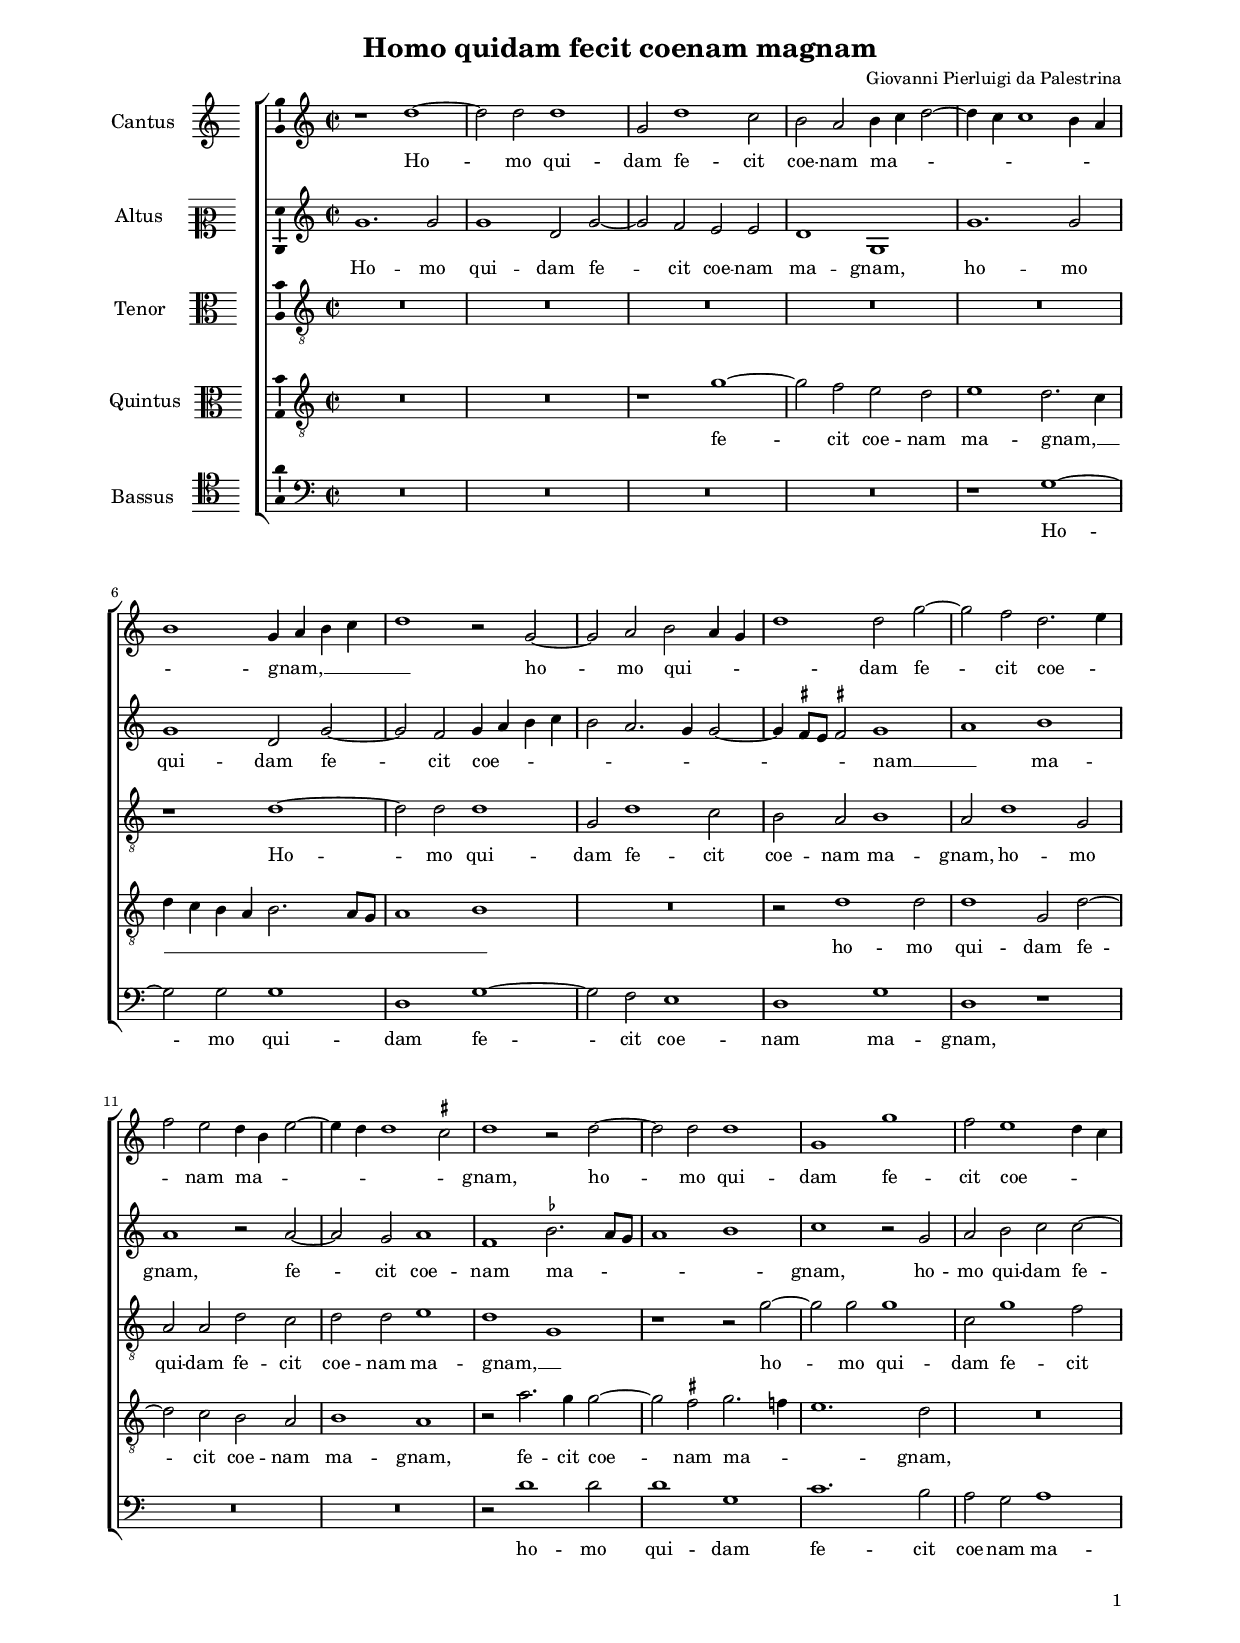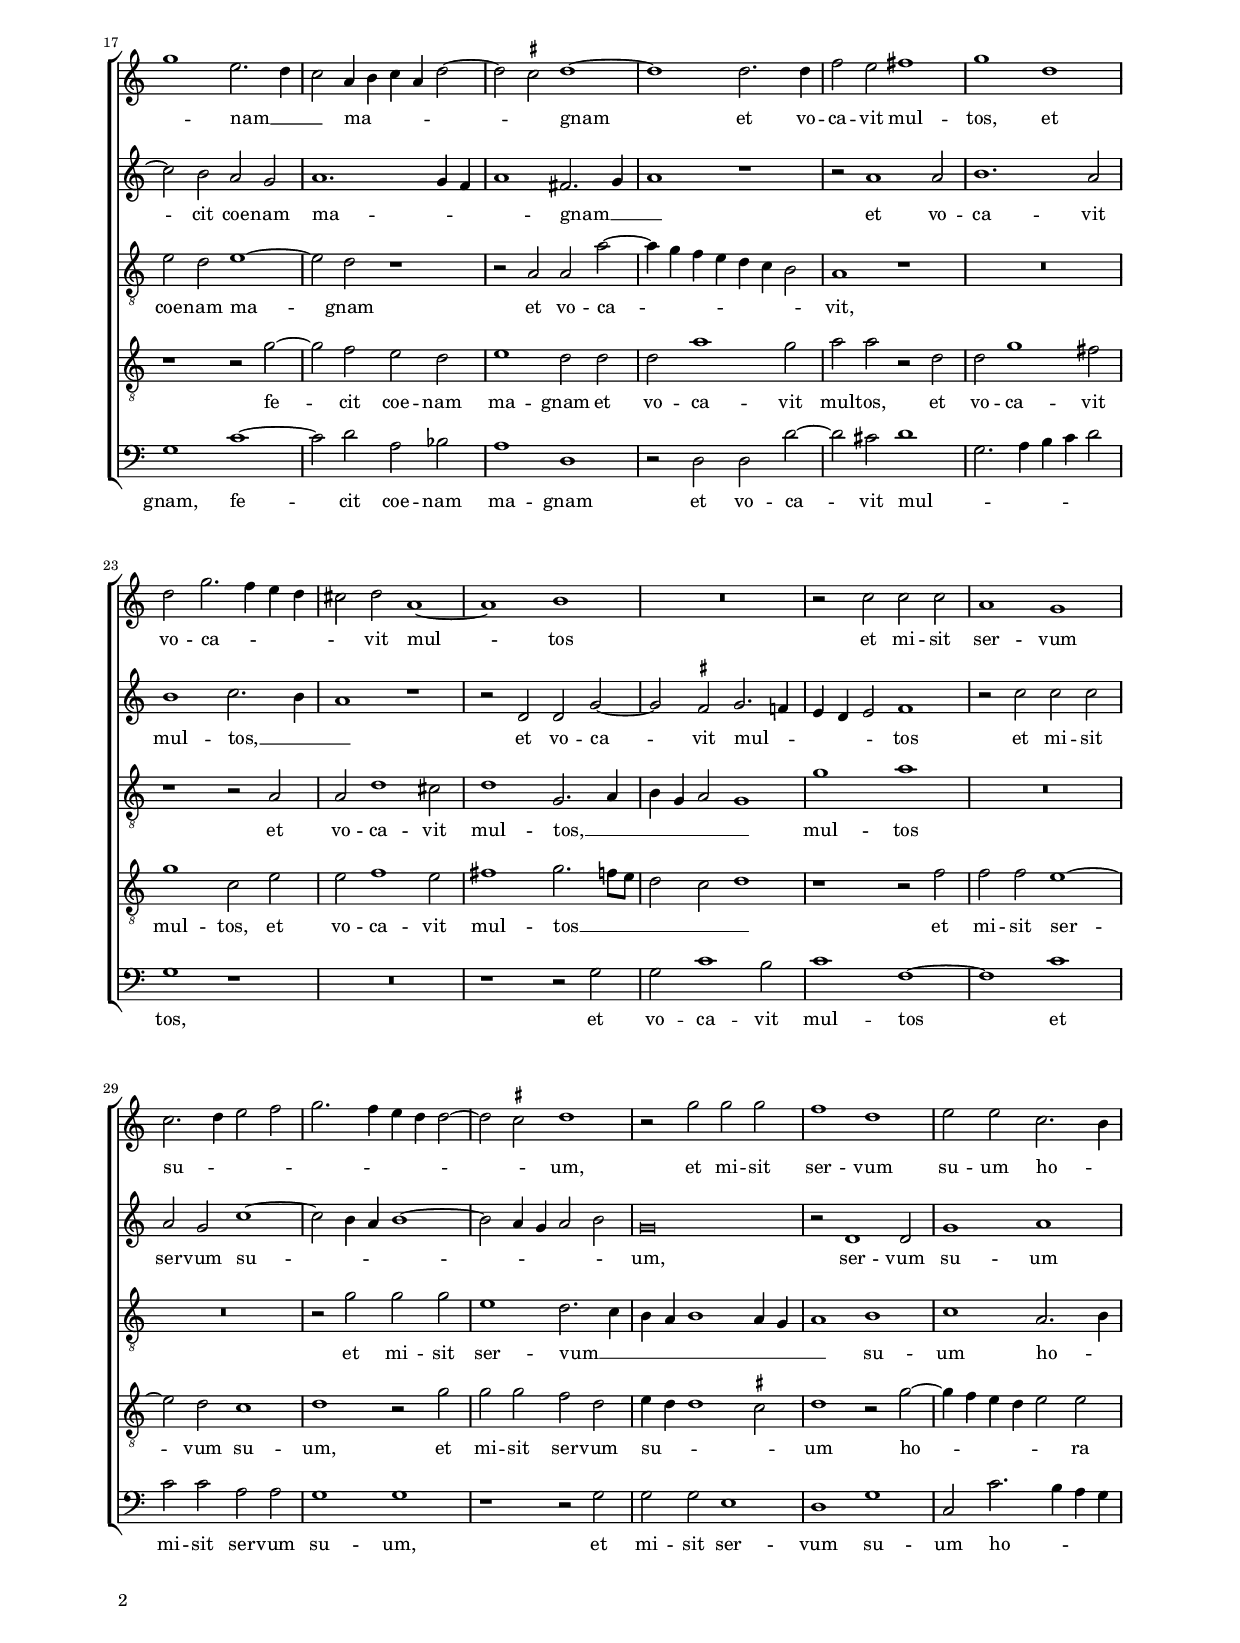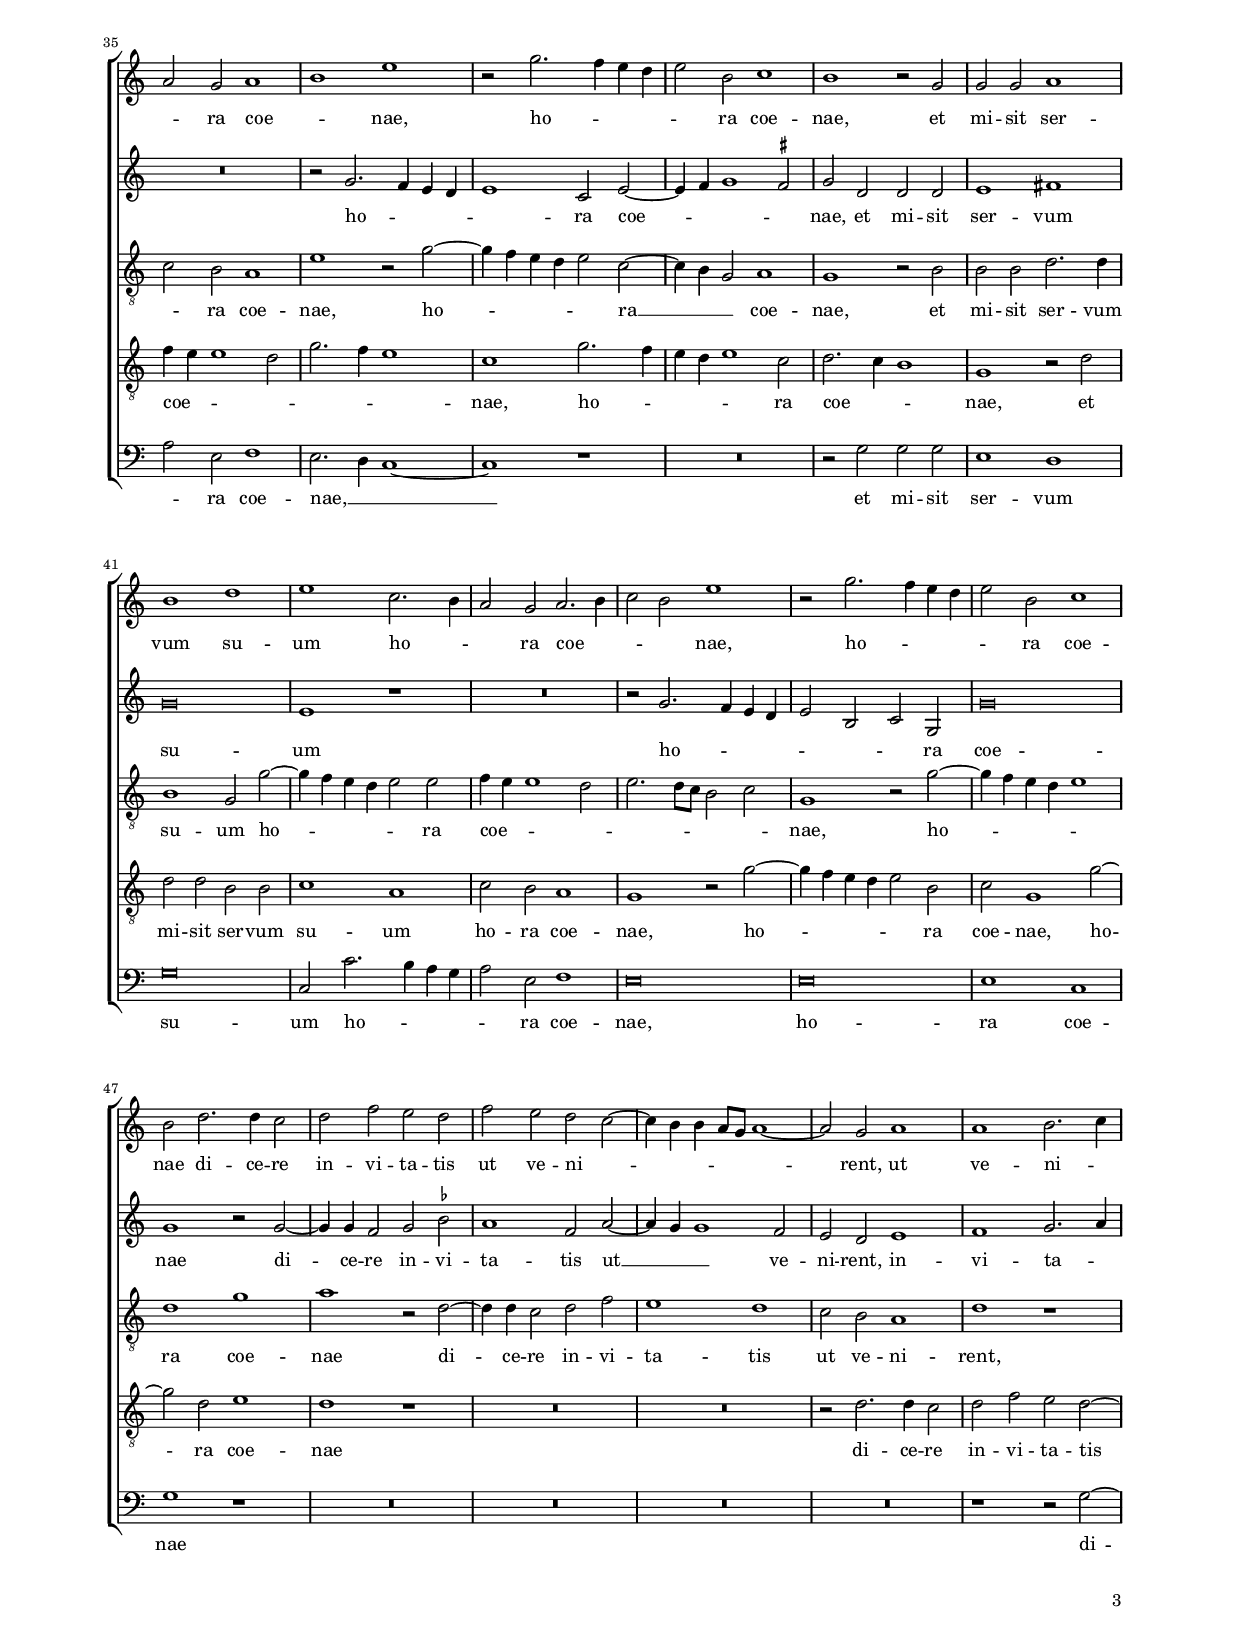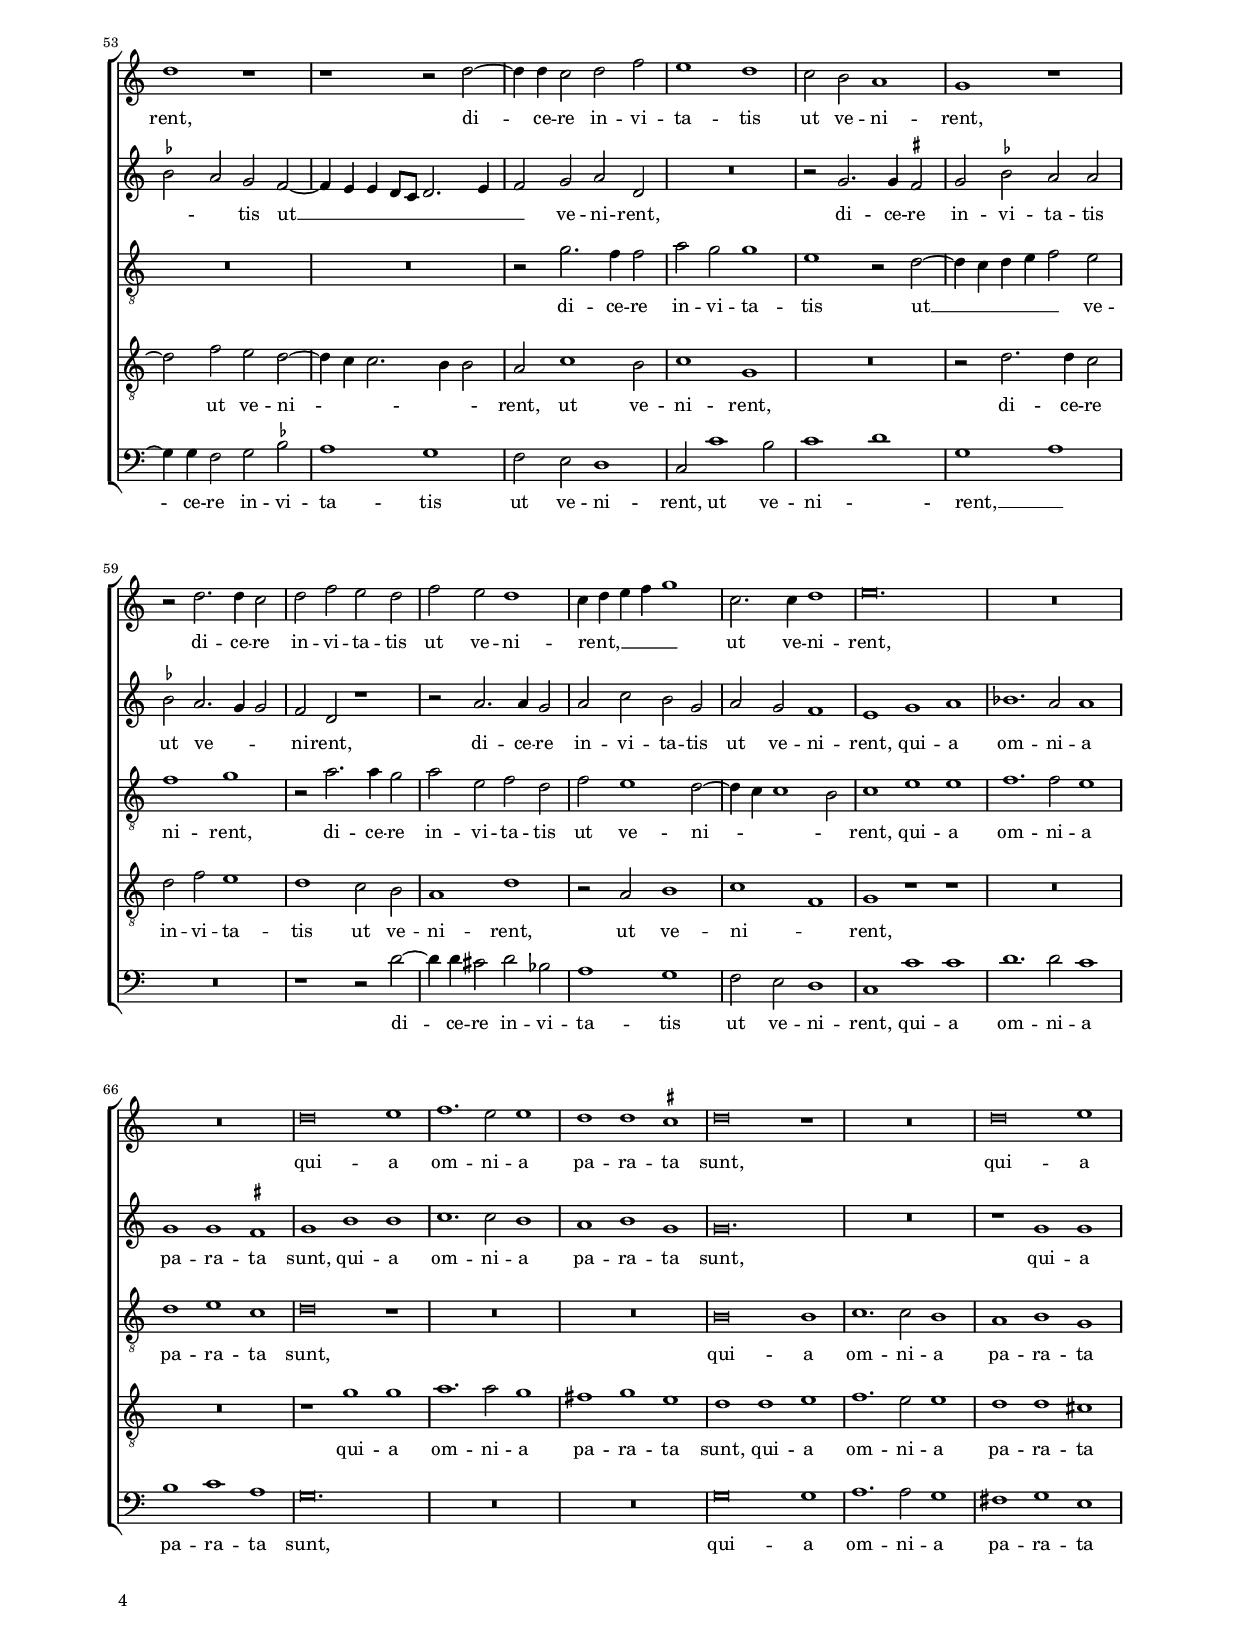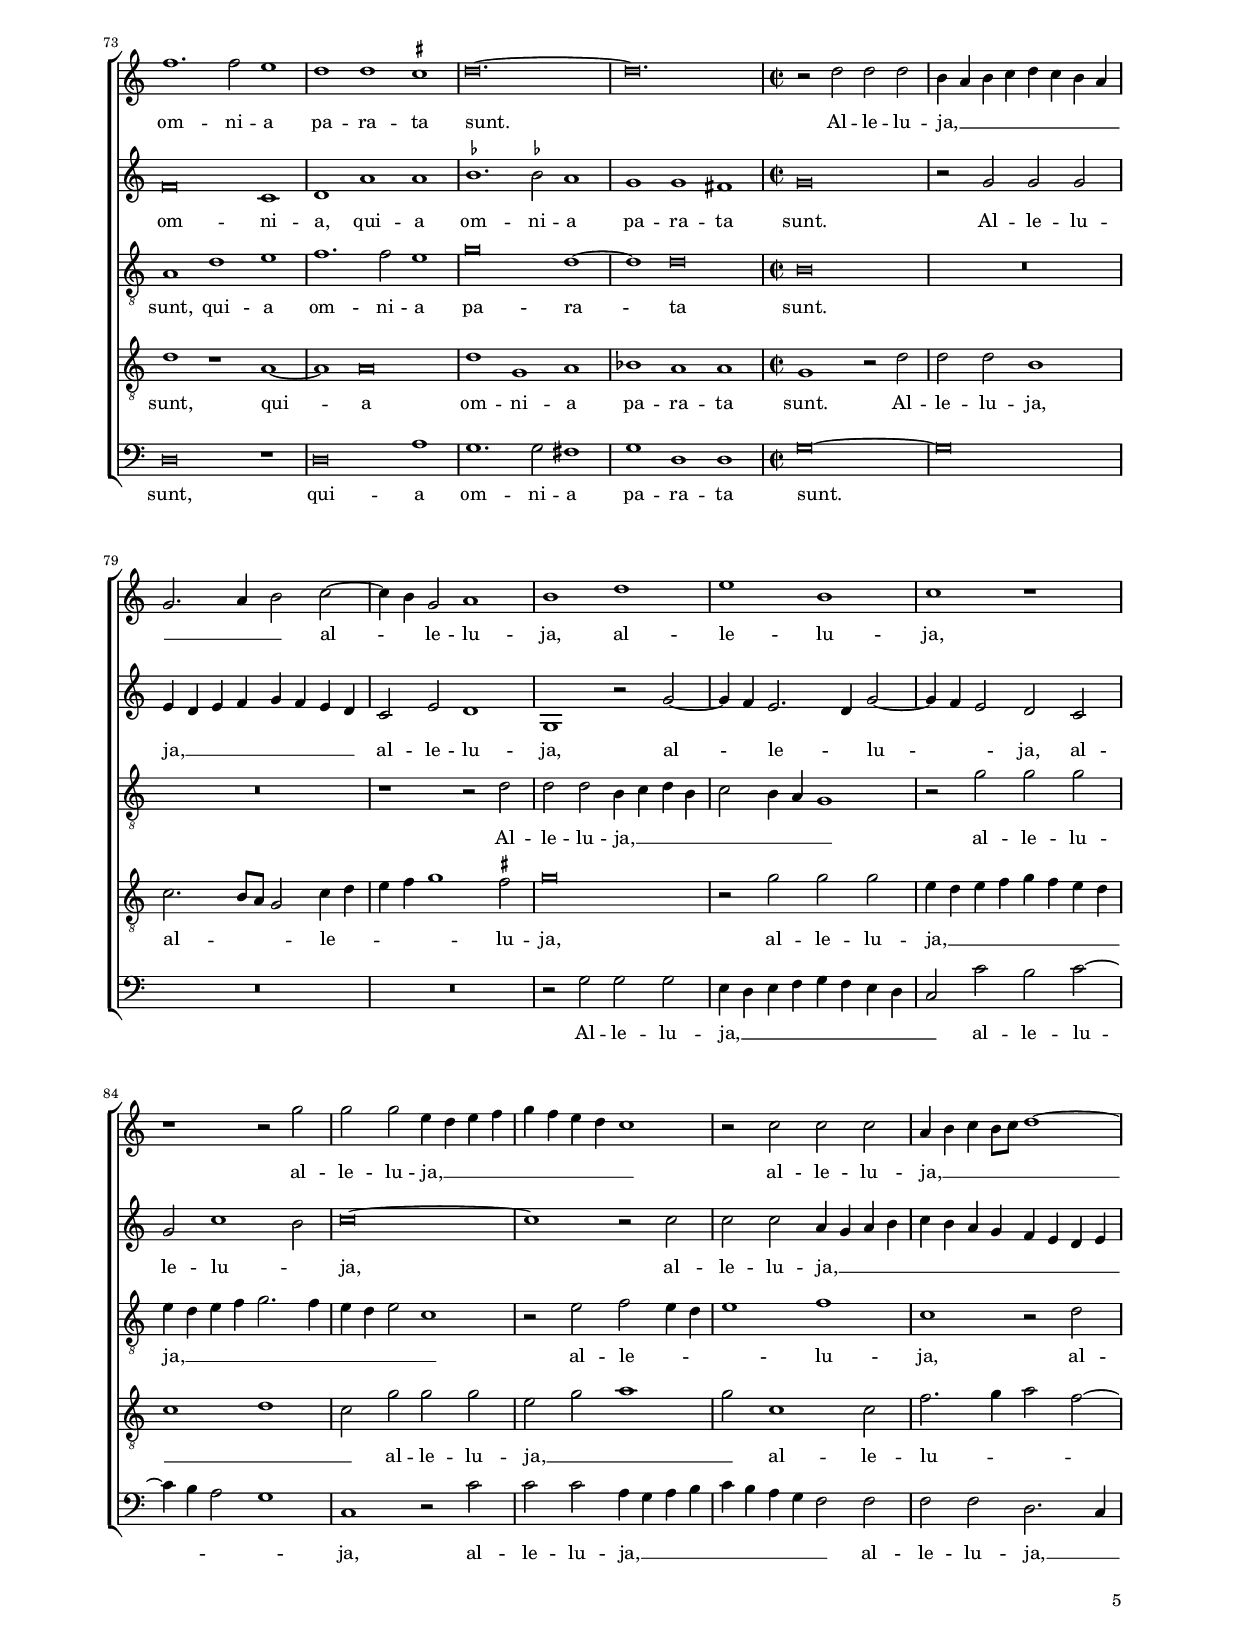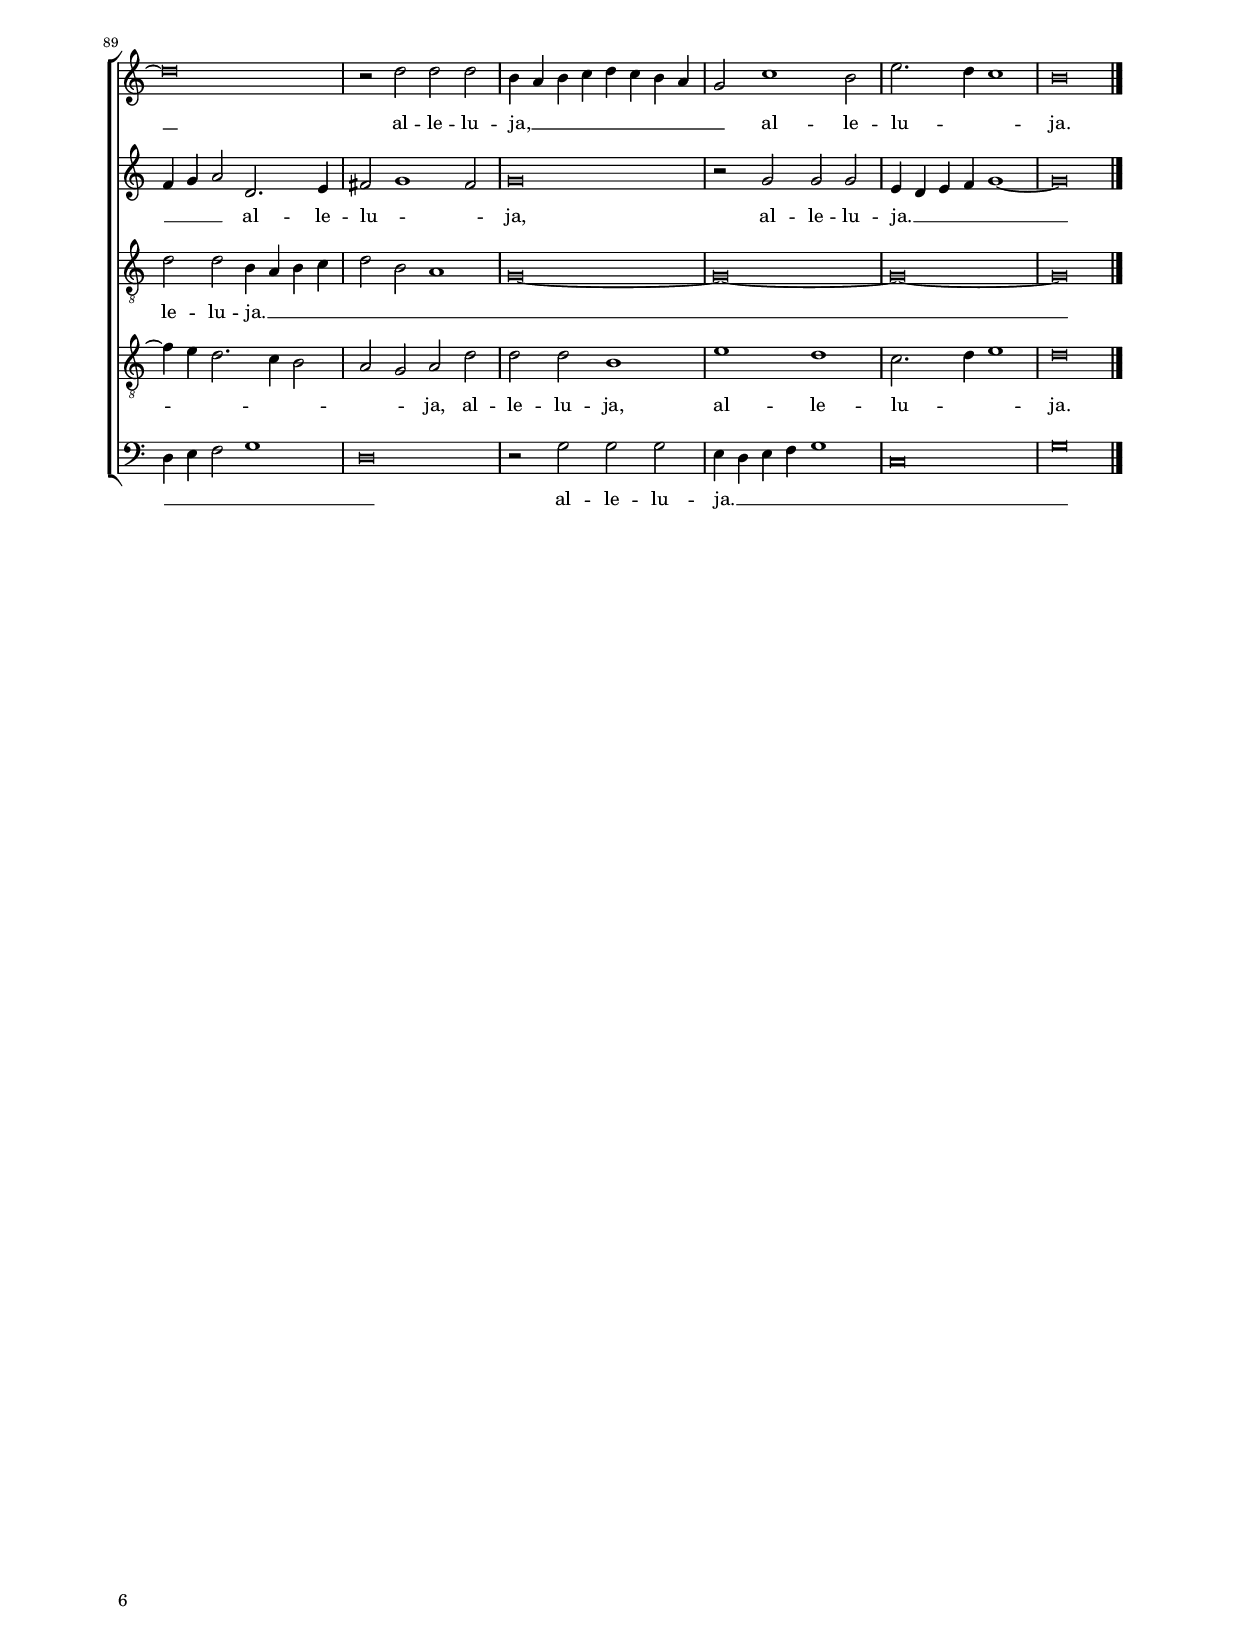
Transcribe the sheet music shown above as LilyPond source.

\header
{
  title="Homo quidam fecit coenam magnam"
  composer="Giovanni Pierluigi da Palestrina"
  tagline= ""
}

\version "2.20.0"
\include "deutsch.ly"
#(set-global-staff-size 15)
% #(set-default-paper-size "letter")
#(ly:set-option 'point-and-click #f)


timeGlyphPhi =
#(ly:make-stencil
  `(path 0.001
    `(moveto  -1.06 0.0
      curveto -1.06 -0.60 -0.60 -1.06  0.00 -1.06
      curveto  0.60 -1.06  1.06 -0.60  1.06  0.00
      curveto  1.06  0.60  0.60  1.06  0.00  1.06
      curveto -0.60  1.06 -1.06  0.60 -1.06  0.00
      lineto  -0.50  0.00
      lineto  -0.50  0.34
      curveto -0.50  0.64 -0.30  0.94  0.00  0.94
      curveto  0.30  0.94  0.50  0.64  0.50  0.34
      lineto   0.50 -0.34
      curveto  0.50 -0.64  0.34 -0.94  0.00 -0.94
      curveto -0.30 -0.94 -0.50 -0.64 -0.50 -0.34
      lineto  -0.50  0.00
      moveto  -0.05  1.40
      curveto -0.08  1.40 -0.10  1.38 -0.10  1.35
      lineto  -0.10 -1.35
      curveto -0.10 -1.38 -0.08 -1.40 -0.05 -1.40
      lineto   0.05 -1.40
      curveto  0.08 -1.40  0.10 -1.38  0.10 -1.35
      lineto   0.10  1.35
      curveto  0.10  1.38  0.08  1.40  0.05  1.40
      closepath)
     'round
     'round
     #t)
   (cons -1.06 1.06)
   (cons -1 1))


threeTwo = \markup {
  \override #'(baseline-skip . 2)
  \number \vcenter \column {"3" "2"}
}


stencilPhiThreeTwo =
#(lambda (grob)
  (let ((sz (ly:grob-property grob 'font-size 0.0)))
       (set! (ly:grob-property grob 'stencil)
             (ly:stencil-combine-at-edge
               (ly:stencil-scale timeGlyphPhi 1 1)
               X
               RIGHT
               (grob-interpret-markup grob threeTwo )
               0.7 ))))

PhiThreeTwo = {
    %\newSpacingSection
    %\override Score.SpacingSpanner.common-shortest-duration = #(ly:make-moment 1 4)
  \once \override Staff.TimeSignature.stencil = #stencilPhiThreeTwo
  \time 3/1
}

\paper
	{
	top-margin = 1.8 \cm
	bottom-margin = 1.2 \cm
	left-margin = 2 \cm
	right-margin = 2 \cm
	ragged-bottom = ##f
	ragged-last-bottom = ##t
	print-page-number = ##f
	system-system-spacing = #'((basic-distance . 17) (minimum-distance . 14) (padding . 7) (strechability . 150))
    oddFooterMarkup=\markup   \fill-line { "" \fromproperty #'page:page-number-string }
    evenFooterMarkup=\markup  \fill-line { \fromproperty #'page:page-number-string "" }
    last-bottom-spacing = #'((basic-distance . 12) (minimum-distance . 7) (padding . 4))
	}

	
global = {
	\key c \major
	\time 2/2 \set Score.measureLength = #(ly:make-moment 2/1)
        \skip 1*2*63
	\PhiThreeTwo
        \skip 1*3*13
        \time 2/2 \set Score.measureLength = #(ly:make-moment 2/1)
        \skip 1*2*18 \bar "|."
	}

	ficta = { \once \set suggestAccidentals = ##t }

	forget = #(define-music-function (music) (ly:music?) #{
		\accidentalStyle forget
		$music
		\accidentalStyle default
		#})

	m = \melisma
	me = \melismaEnd
%	\mark \markup { \override #'(style . baroque) { \note  #"breve" #1 = \note #"breve." #1 } }



incipitcantus = \markup { \score {
	{
	\set Staff.instrumentName = \markup { \fontsize #1 "Cantus" }
	\key c \major
	\clef violin
	s4 \bar ""
	}
	\layout  {
	raggedright = ##t
	indent = 1.6 \cm
	line-width = 2.4\cm
	\context { \Staff \remove Time_signature_engraver }
	\override Staff.Clef.Y-extent = #'(0 . 0)
	}} \hspace #1 }

      
incipitaltus = \markup { \score {
	{
	\set Staff.instrumentName = \markup { \fontsize #1 "Altus" }
	\key c \major
	\clef mezzosoprano
	s4 \bar ""
	}
	\layout  {
	raggedright = ##t
	indent = 1.6 \cm
	line-width = 2.4\cm
	\context { \Staff \remove Time_signature_engraver }
	\override Staff.Clef.Y-extent = #'(0 . 0)
	}} \hspace #1 }


incipittenor = \markup { \score {
	{
	\set Staff.instrumentName = \markup { \fontsize #1 "Tenor" }
	\key c \major
	\clef alto
	s4 \bar ""
	}
	\layout  {
	raggedright = ##t
	indent = 1.6 \cm
	line-width = 2.4\cm
	\context { \Staff \remove Time_signature_engraver }
	\override Staff.Clef.Y-extent = #'(0 . 0)
	}} \hspace #1 }
      
      
incipitquintus = \markup { \score {
	{
	\set Staff.instrumentName = \markup { \fontsize #1 "Quintus" }
	\key c \major
	\clef alto
	s4 \bar ""
	}
	\layout  {
	raggedright = ##t
	indent = 1.6 \cm
	line-width = 2.4\cm
	\context { \Staff \remove Time_signature_engraver }
	\override Staff.Clef.Y-extent = #'(0 . 0)
	}} \hspace #1 }
      
      
incipitbassus = \markup { \score {
	{
	\set Staff.instrumentName = \markup { \fontsize #1 "Bassus" }
	\key c \major
	\clef tenor
	s4 \bar ""
	}
	\layout  {
	raggedright = ##t
	indent = 1.6 \cm
	line-width = 2.4\cm
	\context { \Staff \remove Time_signature_engraver }
	\override Staff.Clef.Y-extent = #'(0 . 0)
	}} \hspace #1 }


cantus =  \relative c''
	{
	r1 d~
	d2 d d1
	g,2 d'1 c2
	h2 a h4 c d2~
%5
	d4 c c1 h4 a |
	h1 g4 a h c
	d1 r2 g,~
	g2 a h a4 g
	d'1 d2 g~
%10
	g2 f d2. e4 |
	f2 e d4 h e2~
	e4 d d1 \ficta cis2
	d1 r2 d~
	d2 d d1
%15
	g,1 g' |
	f2 e1 d4 c
	g'1 e2. d4
	c2 a4 h c a d2~
	d2 \ficta cis d1~
%20
	d1 d2. d4 |
	f2 e fis1
	g1 d
	d2 g2. f4 e d
	cis2 d a1~
%25
	a1 h |
	R\breve
	r2 c c c
	a1 g
	c2. d4 e2 f
%30
	g2. f4 e d d2~ |
	d2 \ficta cis d1
	r2 g g g
	f1 d
	e2 e c2. h4
%35
	a2 g a1 |
	h1 e
	r2 g2. f4 e d
	e2 h c1
	h1 r2 g
%40
	g2 g a1 |
	h1 d
	e1 c2. h4
	a2 g a2. h4
	c2 h e1
%45
	r2 g2. f4 e d |
	e2 h c1
	h2 d2. d4 c2
	d2 f e d
	f2 e d c~
%50
	c4 h h a8 g a1~ |
	a2 g a1
	a1 h2. c4
	d1 r
	r1 r2 d~
%55
	d4 d c2 d f |
	e1 d
	c2 h a1
	g1 r
	r2 d'2. d4 c2
%60
	d2 f e d |
	f2 e d1
	c4 d e f g1
	c,2. c4 d1
% Triple time
	e\breve.
%65
	R\breve. |
	R\breve.
	d\breve e1
	f1. e2 e1
	d1 d \ficta cis
%70
	d\breve r1 |
	R\breve.
	d\breve e1
	f1. f2 e1
	d1 d \ficta cis
%75
	d\breve.~ |
	d\breve.
% End of triple time
	r2 d d d
	h4 a h c d c h a
	g2. a4 h2 c~
%80
	c4 h g2 a1 |
	h1 d
	e1 h
	c1 r
	r1 r2 g'
%85
	g2 g e4 d e f |
	g4 f e d c1
	r2 c c c
	a4 h c h8 c d1~
	d\breve
%90
	r2 d d d |
	h4 a h c d c h a
	g2 c1 h2
	e2. d4 c1
	h\breve |
%95
	
	}


altus =  \relative c'
        {
	g'1. g2
	g1 d2 g~
	g2 f e e
	d1 g,
%5
	g'1. g2 |
	g1 d2 g~
	g2 f g4 a h c
	h2 a2. g4 g2~
	g4 \ficta fis8 e \ficta fis!2 g1
%10
	a1 h |
	a1 r2 a~
	a2 g a1
	f1 \ficta b2. a8 g
	a1 h
%15
	c1 r2 g |
	a2 h c c~
	c2 h a g
	a1. g4 f
	a1 fis2. g4
%20
	a1 r |
	r2 a1 a2
	h1. a2
	h1 c2. h4
	a1 r
%25
	r2 d, d g~ |
	g2 \ficta fis g2. f4
	e4 d e2 f1
	r2 c' c c
	a2 g c1~
%30
	c2 h4 a h1~ |
	h2 a4 g a2 h
	g\breve
	r2 d1 d2
	g1 a
%35
	R\breve |
	r2 g2. f4 e d
	e1 c2 e~
	e4 f g1 \ficta fis2
	g2 d d d
%40
	e1 fis |
	g\breve
	e1 r
	R\breve
	r2 g2. f4 e d
%45
	e2 h c g |
	g'\breve
	g1 r2 g~
	g4 g f2 g \ficta b
	a1 f2 a~
%50
	a4 g g1 f2 |
	e2 d e1
	f1 g2. a4
	\ficta b2 a g f~
	f4 e e d8 c d2. e4
%55
	f2 g a d, |
	R\breve
	r2 g2. g4 \ficta fis2
	g2 \ficta b a a
	\ficta b2 a2. g4 g2
%60
	f2 d r1 |
	r2 a'2. a4 g2
	a2 c h g
	a2 g f1
% Triple time
	e1 g a
%65
	b1. a2 a1 |
	g1 g \ficta fis
	g1 h h
	c1. c2 h1
	a1 h g
%70
	g\breve. |
	R\breve.
	r1 g g
	f\breve c1
	d1 a' a
%75
	\ficta b1. \ficta b!2 a1 |
	g1 g fis
% End of triple time
	g\breve
	r2 g g g
%79
	e4 d e f g f e d |
	c2 e d1
	g,1 r2 g'~
	g4 f e2. d4 g2~
	g4 f e2 d c
%84
	g'2 c1 h2 |
	c\breve~
	c1 r2 c
	c2 c a4 g a h
	c4 h a g f e d e
%89
	f4 g a2 d,2. e4 |
	fis2 g1 fis2
	g\breve
	r2 g g g
	e4 d e f g1~
%94
	g\breve |
	}


tenor =  \relative c'
	{
	R\breve
	R\breve
	R\breve
	R\breve
%5
	R\breve |
	r1 d~
	d2 d d1
	g,2 d'1 c2
	h2 a h1
%10
	a2 d1 g,2 |
	a2 a d c
	d2 d e1
	d1 g,
	r1 r2 g'~
%15
	g2 g g1 |
	c,2 g'1 f2
	e2 d e1~
	e2 d r1
	r2 a a a'~
%20
	a4 g f e d c h2 |
	a1 r
	R\breve
	r1 r2 a
	a2 d1 cis2
%25
	d1 g,2. a4 |
	h4 g a2 g1
	g'1 a
	R\breve
	R\breve
%30
	r2 g g g |
	e1 d2. c4
	h4 a h1 a4 g
	a1 h
	c1 a2. h4
%35
	c2 h a1 |
	e'1 r2 g~
	g4 f e d e2 c~
	c4 h g2 a1
	g1 r2 h
%40
	h2 h d2. d4 |
	h1 g2 g'~
	g4 f e d e2 e
	f4 e e1 d2
	e2. d8 c h2 c
%45
	g1 r2 g'~ |
	g4 f e d e1
	d1 g
	a1 r2 d,~
	d4 d c2 d f
%50
	e1 d |
	c2 h a1
	d1 r
	R\breve
	R\breve
%55
	r2 g2. f4 f2 |
	a2 g g1
	e1 r2 d~
	d4 c d e f2 e
	f1 g
%60
	r2 a2. a4 g2 |
	a2 e f d
	f2 e1 d2~
	d4 c c1 h2
% Triple time
	c1 e e
%65
	f1. f2 e1 |
	d1 e c
	d\breve r1
	R\breve.
	R\breve.
%70
	h\breve h1 |
	c1. c2 h1
	a1 h g
	a1 d e
	f1. f2 e1
%75
	g\breve d1~ |
	d1 d\breve
% End of triple time
	h\breve
	R\breve
	R\breve
%80
	r1 r2 d |
	d2 d h4 c d h
	c2 h4 a g1
	r2 g' g g
	e4 d e f g2. f4
%85
	e4 d e2 c1 |
	r2 e f e4 d
	e1 f
	c1 r2 d
	d2 d h4 a h c
%90
	d2 h a1 |
	g\breve~
	g\breve~
	g\breve~
	g\breve |
	}


quintus  =  \relative c'
	{
	R\breve
	R\breve
	r1 g'~
	g2 f e d
%5
	e1 d2. c4 |
	d4 c h a h2. a8 g
	a1 h
	R\breve
	r2 d1 d2
%10
	d1 g,2 d'~ |
	d2 c h a
	h1 a
	r2 a'2. g4 g2~
	g2 \ficta fis g2. f4
%15
	e1. d2 |
	R\breve
	r1 r2 g~
	g2 f e d
	e1 d2 d
%20
	d2 a'1 g2 |
	a2 a r d,
	d2 g1 fis2
	g1 c,2 e
	e2 f1 e2
%25
	fis1 g2. f8 e |
	d2 c d1
	r1 r2 f
	f2 f e1~
	e2 d c1
%30
	d1 r2 g |
	g2 g f d
	e4 d d1 \ficta cis2
	d1 r2 g~
	g4 f e d e2 e
%35
	f4 e e1 d2 |
	g2. f4 e1
	c1 g'2. f4
	e4 d e1 c2
	d2. c4 h1
%40
	g1 r2 d' |
	d2 d h h
	c1 a
	c2 h a1
	g1 r2 g'~
%45
	g4 f e d e2 h |
	c2 g1 g'2~
	g2 d e1
	d1 r
	R\breve
%50
	R\breve |
	r2 d2. d4 c2
	d2 f e d~
	d2 f e d~
	d4 c c2. h4 h2
%55
	a2 c1 h2 |
	c1 g
	R\breve
	r2 d'2. d4 c2
	d2 f e1
%60
	d1 c2 h |
	a1 d
	r2 a h1
        c1 f,
% Triple time	
	g1 r r
%65
	R\breve. |
	R\breve.
	r1 g' g
	a1. a2 g1
	fis1 g e
%70
	d1 d e |
	f1. e2 e1
	d1 d cis
	d1 r a~
	a1 a\breve
%75
	d1 g, a |
	b1 a a
% End of triple time
	g1 r2 d'
	d2 d h1
	c2. h8 a g2 c4 d
%80
	e4 f g1 \ficta fis2 |
	g\breve
	r2 g g g
	e4 d e f g f e d
	c1 d
%85
	c2 g' g g |
	e2 g a1
	g2 c,1 c2
	f2. g4 a2 f~
	f4 e d2. c4 h2
%90
	a2 g a d |
	d2 d h1
	e1 d
	c2. d4 e1
	d\breve |
	}


bassus  =  \relative c
	{
	R\breve
	R\breve
	R\breve
	R\breve
%5
	r1 g'~ |
	g2 g g1
	d1 g~
	g2 f e1
	d1 g
%10
	d1 r |
	R\breve
	R\breve
	r2 d'1 d2
	d1 g,
%15
	c1. h2 |
	a2 g a1
	g1 c~
	c2 d a b
	a1 d,
%20
	r2 d d d'~ |
	d2 cis d1
	g,2. a4 h c d2
	g,1 r
	R\breve
%25
	r1 r2 g |
	g2 c1 h2
	c1 f,~
	f1 c'
	c2 c a a
%30
	g1 g |
	r1 r2 g
	g2 g e1
	d1 g
	c,2 c'2. h4 a g
%35
	a2 e f1 |
	e2. d4 c1~
	c1 r
	R\breve
	r2 g' g g
%40
	e1 d |
	g\breve
	c,2 c'2. h4 a g
	a2 e f1
	e\breve
%45
	e\breve |
	e1 c
	g'1 r
	R\breve
	R\breve
%50
	R\breve |
	R\breve
	r1 r2 g~
	g4 g f2 g \ficta b
	a1 g
%55
	f2 e d1 |
	c2 c'1 h2
	c1 d
	g,1 a
	R\breve
%60
	r1 r2 d~ |
	d4 d cis2 d b
	a1 g
	f2 e d1
% Triple time
	c1 c' c
%65
	d1. d2 c1 |
	h1 c a
	g\breve.
	R\breve.
	R\breve.
%70
	g\breve g1 |
	a1. a2 g1
	fis1 g e
	d\breve r1
	d\breve a'1
%75
	g1. g2 fis1 |
	g1 d d
% End of triple time
	g\breve~
	g\breve
	R\breve
%80
	R\breve |
	r2 g g g
	e4 d e f g f e d
	c2 c' h c~
	c4 h a2 g1
%85
	c,1 r2 c' |
	c2 c a4 g a h
	c4 h a g f2 f
	f2 f d2. c4
	d4 e f2 g1
%90
	d\breve |
	r2 g g g
	e4 d e f g1
	c,\breve
	g'\breve |
	}


lyricscantus = \lyricmode {
	Ho -- mo qui -- dam fe -- cit coe -- nam ma -- _ _ _ _ _ _ _ gnam, __ _ _ _ _
        ho -- mo qui -- _ _ _ dam fe -- cit coe -- _ _ nam ma -- _ _ _ _ _ gnam,
        ho -- mo qui -- dam fe -- cit coe -- _ _ _ nam __ _ _ ma -- _ _ _ _ _ gnam
        et vo -- ca -- vit mul -- tos,
        et vo -- ca -- _ _ _ _ vit mul -- tos
        et mi -- sit ser -- vum su -- _ _ _ _ _ _ _ _ _ um,
        et mi -- sit ser -- vum su -- um
        ho -- _ _ ra coe -- _ nae,
        ho -- _ _ _ _ ra coe -- nae,
        et mi -- sit ser -- vum su -- um
        ho -- _ _ ra coe -- _ _ _ nae,
        ho -- _ _ _ _ ra coe -- nae
        di -- ce -- re in -- vi -- ta -- tis
        ut ve -- ni -- _ _ _ _ _ _ rent,
        ut ve -- ni -- _ rent,
        di -- ce -- re in -- vi -- ta -- tis
        ut ve -- ni -- rent,
        di -- ce -- re in -- vi -- ta -- tis
        ut ve -- ni -- rent, __ _ _ _ _
        ut ve -- ni -- rent,
        qui -- a om -- ni -- a pa -- ra -- ta sunt,
        qui -- a om -- ni -- a pa -- ra -- ta sunt.
        Al -- le -- lu -- ja, __ _ _ _ _ _ _ _ _ _ _
        al -- _ le -- lu -- ja,
        al -- le -- lu -- ja,
        al -- le -- lu -- ja, __ _ _ _ _ _ _ _ _
        al -- le -- lu -- ja, __ _ _ _ _ _
        al -- le -- lu -- ja, __ _ _ _ _ _ _ _ _
        al -- le -- lu -- _ _ ja.
	}


lyricsaltus = \lyricmode {
	Ho -- mo qui -- dam fe -- cit coe -- nam ma -- gnam,
        ho -- mo qui -- dam fe -- cit coe -- _ _ _ _ _ _ _ _ _ _ nam __ _ ma -- gnam,
        fe -- cit coe -- nam ma -- _ _ _ _ gnam,
        ho -- mo qui -- dam fe -- cit coe -- nam ma -- _ _ _ gnam __ _ _
        et vo -- ca -- vit mul -- tos, __ _ _
        et vo -- ca -- vit mul -- _ _ _ _ tos
        et mi -- sit ser -- vum su -- _ _ _ _ _ _ _ um,
        ser -- vum su -- um
        ho -- _ _ _ _ ra coe -- _ _ _ nae,
        et mi -- sit ser -- vum su -- um
        ho -- _ _ _ _ _ _ ra coe -- nae
        di -- ce -- re in -- vi -- ta -- tis
        ut __ _ _ ve -- ni -- rent,
        in -- vi -- ta -- _ _ _ tis
        ut __ _ _ _ _ _ _ _ ve -- ni -- rent,
        di -- ce -- re in -- vi -- ta -- tis
        ut ve -- _ _ ni -- rent,
        di -- ce -- re in -- vi -- ta -- tis
        ut ve -- ni -- rent,
        qui -- a om -- ni -- a pa -- ra -- ta sunt,
        qui -- a om -- ni -- a pa -- ra -- ta sunt,
        qui -- a om -- ni -- a,
        qui -- a om -- ni -- a pa -- ra -- ta sunt.
        Al -- le -- lu -- ja, __ _ _ _ _ _ _ _
        al -- le -- lu -- ja,
        al -- _ le -- _ lu -- _ _ ja,
        al -- le -- lu -- _ ja,
        al -- le -- lu -- ja, __ _ _ _ _ _ _ _ _ _ _ _ _ _ _
        al -- le -- lu -- _ _ ja,
        al -- le -- lu -- ja. __ _ _ _ _
	}


lyricstenor = \lyricmode {
	Ho -- mo qui -- dam fe -- cit coe -- nam ma -- gnam,
        ho -- mo qui -- dam fe -- cit coe -- nam ma -- gnam, __ _
        ho -- mo qui -- dam fe -- cit coe -- nam ma -- gnam
        et vo -- ca -- _ _ _ _ _ _ vit,
        et vo -- ca -- vit mul -- tos, __ _ _ _ _ _
        mul -- tos
        et mi -- sit ser -- vum __ _ _ _ _ _ _ _ su -- um
        ho -- _ _ ra coe -- nae,
        ho -- _ _ _ _ ra __ _ _ coe -- nae,
        et mi -- sit ser -- vum su -- um
        ho -- _ _ _ _ ra coe -- _ _ _ _ _ _ _ _ nae,
        ho -- _ _ _ _ ra coe -- nae
        di -- ce -- re in -- vi -- ta -- tis
        ut ve -- ni -- rent,
        di -- ce -- re in -- vi -- ta -- tis
        ut __ _ _ _ _ ve -- ni -- rent,
        di -- ce -- re in -- vi -- ta -- tis
        ut ve -- ni -- _ _ _ rent,
        qui -- a om -- ni -- a pa -- ra -- ta sunt,
        qui -- a om -- ni -- a pa -- ra -- ta sunt,
        qui -- a om -- ni -- a pa -- ra -- ta sunt.
        Al -- le -- lu -- ja, __ _ _ _ _ _ _ _
        al -- le -- lu -- ja, __ _ _ _ _ _ _ _ _ _
        al -- le -- _ _ _ lu -- ja,
        al -- le -- lu -- ja. __ _ _ _ _ _ _ _
	}


lyricsquintus = \lyricmode {
	fe -- cit coe -- nam ma -- gnam, __ _ _ _ _ _ _ _ _ _ _
        ho -- mo qui -- dam fe -- cit coe -- nam ma -- gnam,
        fe -- cit coe -- nam ma -- _ _ gnam,
        fe -- cit coe -- nam ma -- gnam
        et vo -- ca -- vit mul -- tos,
        et vo -- ca -- vit mul -- tos,
        et vo -- ca -- vit mul -- tos __ _ _ _ _ _
        et mi -- sit ser -- vum su -- um,
        et mi -- sit ser -- vum su -- _ _ _ um
        ho -- _ _ _ _ ra coe -- _ _ _ _ _ _ nae,
        ho -- _ _ _ _ ra coe -- _ _ nae,
        et mi -- sit ser -- vum su -- um
        ho -- ra coe -- nae,
        ho -- _ _ _ _ ra coe -- nae,
        ho -- ra coe -- nae
        di -- ce -- re in -- vi -- ta -- tis
        ut ve -- ni -- _ _ _ _ rent,
        ut ve -- ni -- rent,
        di -- ce -- re in -- vi -- ta -- tis
        ut ve -- ni -- rent,
        ut ve -- ni -- _ rent,
        qui -- a om -- ni -- a pa -- ra -- ta sunt,
        qui -- a om -- ni -- a pa -- ra -- ta sunt,
        qui -- a om -- ni -- a pa -- ra -- ta sunt.
        Al -- le -- lu -- ja,
        al -- _ _ _ le -- _ _ _ _ lu -- ja,
        al -- le -- lu -- ja, __ _ _ _ _ _ _ _ _ _ _
        al -- le -- lu -- ja, __ _ _ _
        al -- le -- lu -- _ _ _ _ _ _ _ _ _ ja,
        al -- le -- lu -- ja,
        al -- le -- lu -- _ _ ja.
	}


lyricsbassus = \lyricmode {
	Ho -- mo qui -- dam fe -- cit coe -- nam ma -- gnam,
        ho -- mo qui -- dam fe -- cit coe -- nam ma -- gnam,
        fe -- cit coe -- nam ma -- gnam
        et vo -- ca -- vit mul -- _ _ _ _ _ tos,
        et vo -- ca -- vit mul -- tos
        et mi -- sit ser -- vum su -- um,
        et mi -- sit ser -- vum su -- um
        ho -- _ _ _ _ ra coe -- nae, __ _ _
        et mi -- sit ser -- vum su -- um
        ho -- _ _ _ _ ra coe -- nae,
        ho -- ra coe -- nae
        di -- ce -- re in -- vi -- ta -- tis
        ut ve -- ni -- rent,
        ut ve -- ni -- _ rent, __ _
        di -- ce -- re in -- vi -- ta -- tis
        ut ve -- ni -- rent,
        qui -- a om -- ni -- a pa -- ra -- ta sunt,
        qui -- a om -- ni -- a pa -- ra -- ta sunt,
        qui -- a om -- ni -- a pa -- ra -- ta sunt.
        Al -- le -- lu -- ja, __ _ _ _ _ _ _ _ _
        al -- le -- lu -- _ _ _ ja,
        al -- le -- lu -- ja, __ _ _ _ _ _ _ _ _
        al -- le -- lu -- ja, __ _ _ _ _ _ _
        al -- le -- lu -- ja. __ _ _ _ _ _ _
	}


\score
{  
  % \transpose {
	\new ChoirStaff \with { \override StaffGrouper.staff-staff-spacing.basic-distance = #12 }
	<<

	\new Staff << \global
	\new Voice="v1" {
		\set Staff.instrumentName=\incipitcantus
%		\set Staff.instrumentName= "S"
		\set Staff.midiInstrument = "reed organ"
		\clef violin
		\cantus }
	\new Lyrics \lyricsto "v1" {\lyricscantus }
	>>


	\new Staff << \global
	\new Voice="v2" {
		\set Staff.instrumentName=\incipitaltus
%		\set Staff.instrumentName= "A"
		\set Staff.midiInstrument = "reed organ"
		\clef violin 
		\altus}
	\new Lyrics \lyricsto "v2" {\lyricsaltus }
	>>


	\new Staff << \global
	\new Voice="v3" {
		\set Staff.instrumentName=\incipittenor
%		\set Staff.instrumentName= "T"
		\set Staff.midiInstrument = "reed organ"
		\clef "G_8"
		\tenor }
	\new Lyrics \lyricsto "v3" {\lyricstenor }
	>>


	\new Staff << \global
	\new Voice="v5" {
		\set Staff.instrumentName=\incipitquintus
%		\set Staff.instrumentName= "Q"
		\set Staff.midiInstrument = "reed organ"
		\clef "G_8"
		\quintus}
	\new Lyrics \lyricsto "v5" {\lyricsquintus }
	>>


	\new Staff << \global
	\new Voice="v4" {
		\set Staff.instrumentName=\incipitbassus
%		\set Staff.instrumentName= "B"
		\set Staff.midiInstrument = "reed organ"
		\clef bass 
		\bassus }
	\new Lyrics \lyricsto "v4" {\lyricsbassus}
	>>

	>>
	% } % transpose

	\layout
	{
	indent = 2.5\cm
	\context { \Lyrics \override VerticalAxisGroup.nonstaff-relatedstaff-spacing.padding = #1.4 }
%	\context { \Lyrics \override LyricText.font-size = #1 }
	\context { \Staff \override TimeSignature.break-visibility = #end-of-line-invisible }
    \context { \Staff \consists "Ambitus_engraver" }
	\context { \Score \override BarNumber.padding = #2 }
	\context { \Voice \override NoteHead.style = #'baroque }
	}

\midi
	{
    	\tempo 2 = 90
	}

}


% EOF
